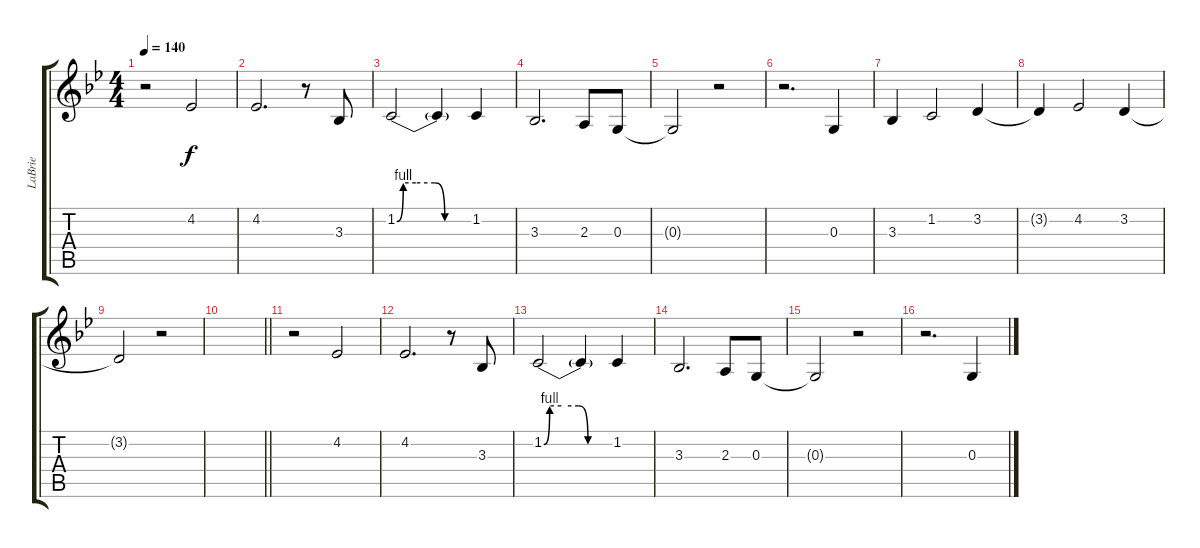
\track ("LaBrie" "LaBrie") {instrument stringensemble1}
\staff {score tabs}
\tuning (E4 B3 G3 D3 A2 E2) {hide}
\ts (4 4)
\tempo 140
\clef g2
\ks bb
r.2{dy f} 4.2.2 |
4.2.2{d} r.8 3.3.8 |
1.2{be (custom 0 0 5 4 15 4 30 4 38 0 45 0 60 0)}.2 1.2{t}.4 1.2.4 |
3.3.2{d} 2.3.8 0.3.8 |
0.3{t}.2 r.2 |
r.2{d} 0.3.4 |
3.3.4 1.2.2 3.2.4 |
3.2{t}.4 4.2.2 3.2.4 |
3.2{t}.2 r.2 |
\barLineRight lightlight
|
r.2 4.2.2 |
4.2.2{d} r.8 3.3.8 |
1.2{be (custom 0 0 5 4 15 4 30 4 38 0 45 0 60 0)}.2 1.2{t}.4 1.2.4 |
3.3.2{d} 2.3.8 0.3.8 |
0.3{t}.2 r.2 |
r.2{d} 0.3.4
